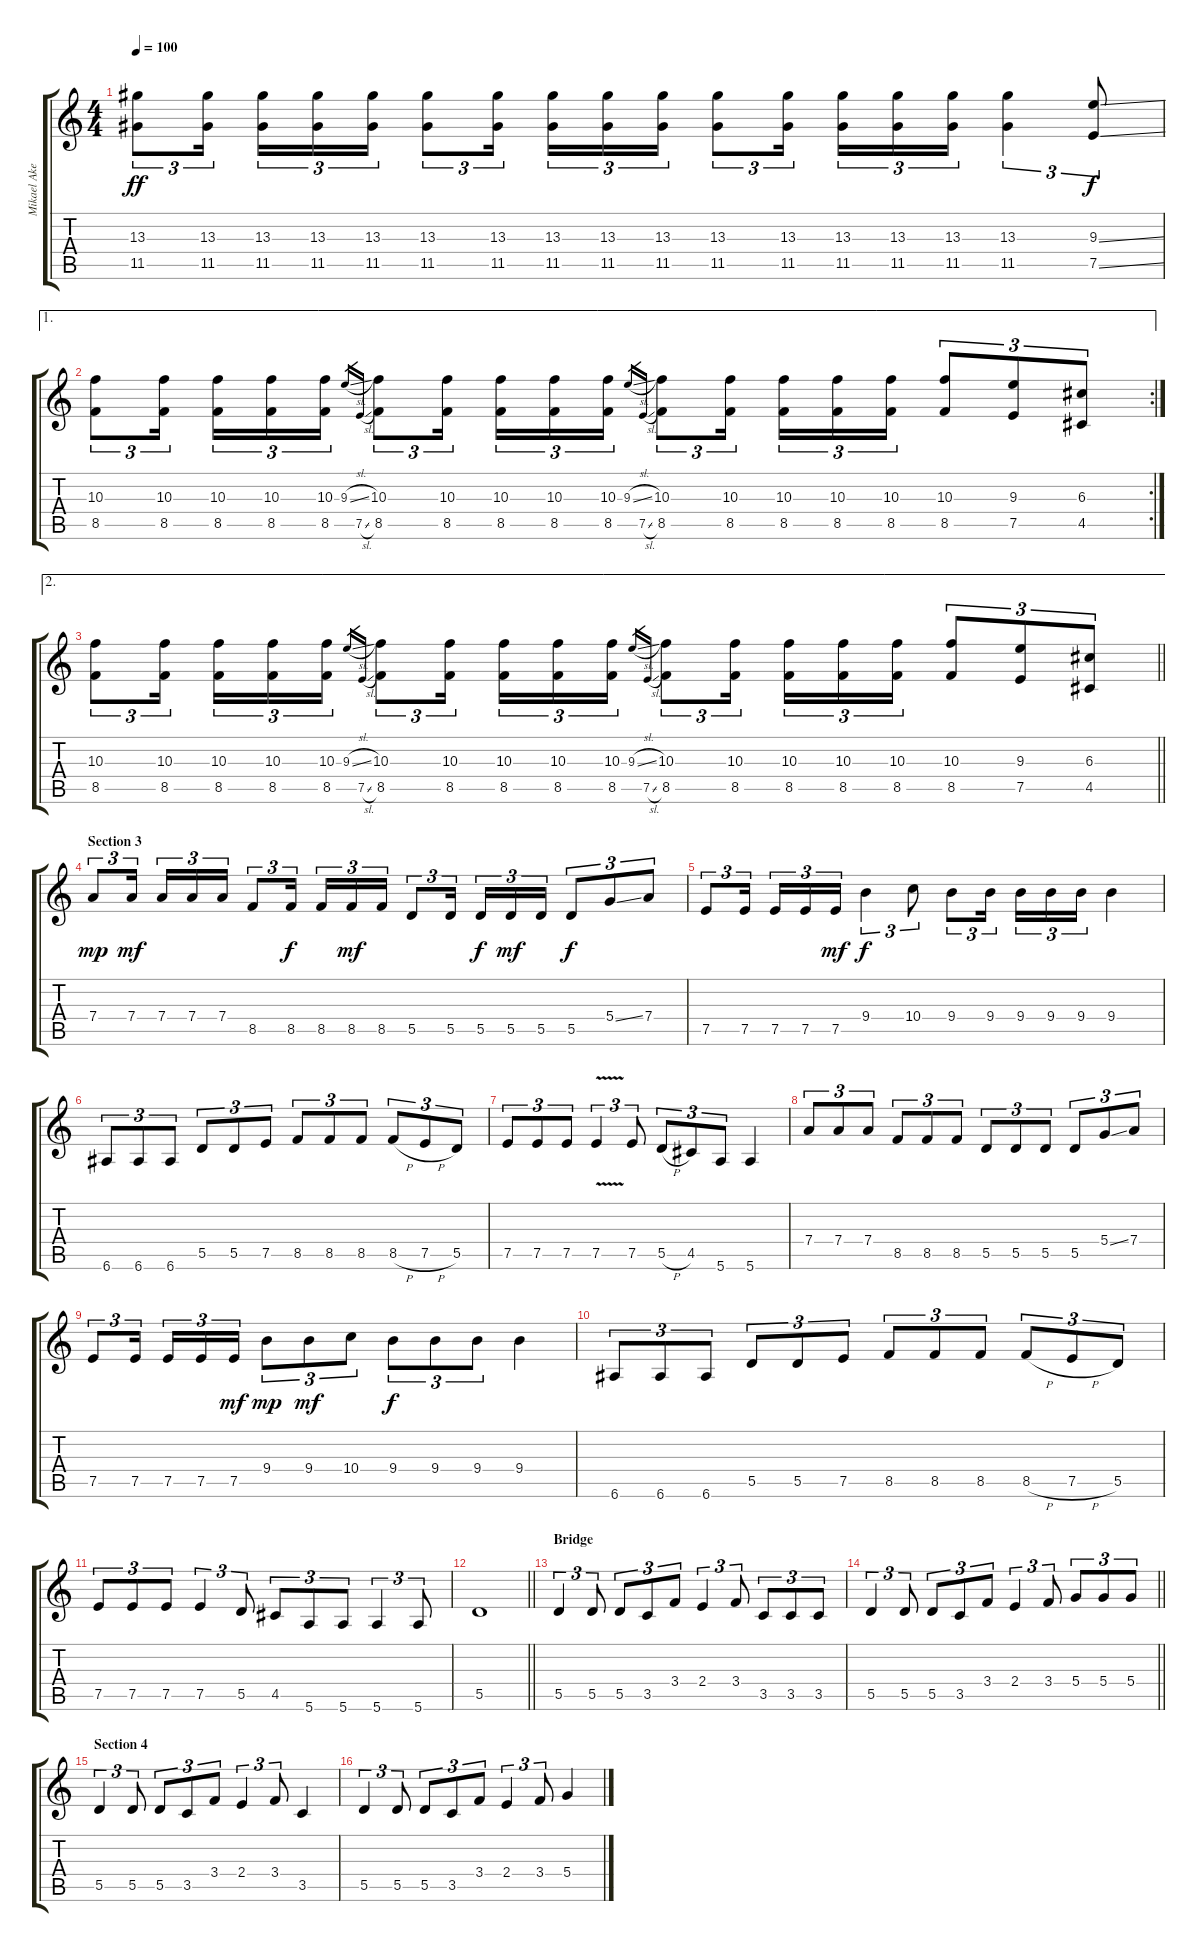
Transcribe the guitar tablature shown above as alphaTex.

\track ("Mikael Akerfeldt" "Mikael Ake") {instrument distortionguitar}
\staff {score tabs}
\tuning (E4 B3 G3 D3 A2 E2) {hide}
\ts (4 4)
\tempo 100
\clef g2
\ks c
(13.3 11.5).8{tu (3 2) dy ff} (13.3 11.5).16{tu (3 2) beam splitsecondary} (13.3 11.5).16{tu (3 2)} (13.3 11.5).16{tu (3 2)} (13.3 11.5).16{tu (3 2)} (13.3 11.5).8{tu (3 2)} (13.3 11.5).16{tu (3 2) beam splitsecondary} (13.3 11.5).16{tu (3 2)} (13.3 11.5).16{tu (3 2)} (13.3 11.5).16{tu (3 2)} (13.3 11.5).8{tu (3 2)} (13.3 11.5).16{tu (3 2) beam splitsecondary} (13.3 11.5).16{tu (3 2)} (13.3 11.5).16{tu (3 2)} (13.3 11.5).16{tu (3 2)} (13.3 11.5).4{tu (3 2)} (9.3{ss} 7.5{ss}).8{tu (3 2) dy f} |
\ae 1
\rc 2
(10.3 8.5).8{tu (3 2)} (10.3 8.5).16{tu (3 2) beam splitsecondary} (10.3 8.5).16{tu (3 2)} (10.3 8.5).16{tu (3 2)} (10.3 8.5).16{tu (3 2)} 9.3{sl}.16{gr} 7.5{sl}.16{gr} (10.3 8.5).8{tu (3 2)} (10.3 8.5).16{tu (3 2) beam splitsecondary} (10.3 8.5).16{tu (3 2)} (10.3 8.5).16{tu (3 2)} (10.3 8.5).16{tu (3 2)} 9.3{sl}.16{gr} 7.5{sl}.16{gr} (10.3 8.5).8{tu (3 2)} (10.3 8.5).16{tu (3 2) beam splitsecondary} (10.3 8.5).16{tu (3 2)} (10.3 8.5).16{tu (3 2)} (10.3 8.5).16{tu (3 2)} (10.3 8.5).8{tu (3 2)} (9.3 7.5).8{tu (3 2)} (6.3 4.5).8{tu (3 2)} |
\ae 2
\barLineRight lightlight
(10.3 8.5).8{tu (3 2)} (10.3 8.5).16{tu (3 2) beam splitsecondary} (10.3 8.5).16{tu (3 2)} (10.3 8.5).16{tu (3 2)} (10.3 8.5).16{tu (3 2)} 9.3{sl}.16{gr} 7.5{sl}.16{gr} (10.3 8.5).8{tu (3 2)} (10.3 8.5).16{tu (3 2) beam splitsecondary} (10.3 8.5).16{tu (3 2)} (10.3 8.5).16{tu (3 2)} (10.3 8.5).16{tu (3 2)} 9.3{sl}.16{gr} 7.5{sl}.16{gr} (10.3 8.5).8{tu (3 2)} (10.3 8.5).16{tu (3 2) beam splitsecondary} (10.3 8.5).16{tu (3 2)} (10.3 8.5).16{tu (3 2)} (10.3 8.5).16{tu (3 2)} (10.3 8.5).8{tu (3 2)} (9.3 7.5).8{tu (3 2)} (6.3 4.5).8{tu (3 2)} |
\section ("" "Section 3")
7.4.8{tu (3 2) dy mp} 7.4.16{tu (3 2) dy mf beam splitsecondary} 7.4.16{tu (3 2)} 7.4.16{tu (3 2)} 7.4.16{tu (3 2)} 8.5.8{tu (3 2)} 8.5.16{tu (3 2) dy f beam splitsecondary} 8.5.16{tu (3 2)} 8.5.16{tu (3 2) dy mf} 8.5.16{tu (3 2)} 5.5.8{tu (3 2)} 5.5.16{tu (3 2) beam splitsecondary} 5.5.16{tu (3 2) dy f} 5.5.16{tu (3 2) dy mf} 5.5.16{tu (3 2)} 5.5.8{tu (3 2) dy f} 5.4{ss}.8{tu (3 2)} 7.4.8{tu (3 2)} |
7.5.8{tu (3 2)} 7.5.16{tu (3 2) beam splitsecondary} 7.5.16{tu (3 2)} 7.5.16{tu (3 2)} 7.5.16{tu (3 2) dy mf} 9.4.4{tu (3 2) dy f} 10.4.8{tu (3 2)} 9.4.8{tu (3 2)} 9.4.16{tu (3 2) beam splitsecondary} 9.4.16{tu (3 2)} 9.4.16{tu (3 2)} 9.4.16{tu (3 2)} 9.4.4 |
6.6.8{tu (3 2)} 6.6.8{tu (3 2)} 6.6.8{tu (3 2)} 5.5.8{tu (3 2)} 5.5.8{tu (3 2)} 7.5.8{tu (3 2)} 8.5.8{tu (3 2)} 8.5.8{tu (3 2)} 8.5.8{tu (3 2)} 8.5{h}.8{tu (3 2)} 7.5{h}.8{tu (3 2)} 5.5.8{tu (3 2)} |
7.5.8{tu (3 2)} 7.5.8{tu (3 2)} 7.5.8{tu (3 2)} 7.5{v}.4{tu (3 2)} 7.5.8{tu (3 2)} 5.5{h}.8{tu (3 2)} 4.5.8{tu (3 2)} 5.6.8{tu (3 2)} 5.6.4 |
7.4.8{tu (3 2)} 7.4.8{tu (3 2)} 7.4.8{tu (3 2)} 8.5.8{tu (3 2)} 8.5.8{tu (3 2)} 8.5.8{tu (3 2)} 5.5.8{tu (3 2)} 5.5.8{tu (3 2)} 5.5.8{tu (3 2)} 5.5.8{tu (3 2)} 5.4{ss}.8{tu (3 2)} 7.4.8{tu (3 2)} |
7.5.8{tu (3 2)} 7.5.16{tu (3 2) beam splitsecondary} 7.5.16{tu (3 2)} 7.5.16{tu (3 2)} 7.5.16{tu (3 2) dy mf} 9.4.8{tu (3 2) dy mp} 9.4.8{tu (3 2) dy mf} 10.4.8{tu (3 2)} 9.4.8{tu (3 2) dy f} 9.4.8{tu (3 2)} 9.4.8{tu (3 2)} 9.4.4 |
6.6.8{tu (3 2)} 6.6.8{tu (3 2)} 6.6.8{tu (3 2)} 5.5.8{tu (3 2)} 5.5.8{tu (3 2)} 7.5.8{tu (3 2)} 8.5.8{tu (3 2)} 8.5.8{tu (3 2)} 8.5.8{tu (3 2)} 8.5{h}.8{tu (3 2)} 7.5{h}.8{tu (3 2)} 5.5.8{tu (3 2)} |
7.5.8{tu (3 2)} 7.5.8{tu (3 2)} 7.5.8{tu (3 2)} 7.5.4{tu (3 2)} 5.5.8{tu (3 2)} 4.5.8{tu (3 2)} 5.6.8{tu (3 2)} 5.6.8{tu (3 2)} 5.6.4{tu (3 2)} 5.6.8{tu (3 2)} |
\barLineRight lightlight
5.5.1 |
\section ("" "Bridge")
5.5.4{tu (3 2)} 5.5.8{tu (3 2)} 5.5.8{tu (3 2)} 3.5.8{tu (3 2)} 3.4.8{tu (3 2)} 2.4.4{tu (3 2)} 3.4.8{tu (3 2)} 3.5.8{tu (3 2)} 3.5.8{tu (3 2)} 3.5.8{tu (3 2)} |
\barLineRight lightlight
5.5.4{tu (3 2)} 5.5.8{tu (3 2)} 5.5.8{tu (3 2)} 3.5.8{tu (3 2)} 3.4.8{tu (3 2)} 2.4.4{tu (3 2)} 3.4.8{tu (3 2)} 5.4.8{tu (3 2)} 5.4.8{tu (3 2)} 5.4.8{tu (3 2)} |
\section ("" "Section 4")
5.5.4{tu (3 2)} 5.5.8{tu (3 2)} 5.5.8{tu (3 2)} 3.5.8{tu (3 2)} 3.4.8{tu (3 2)} 2.4.4{tu (3 2)} 3.4.8{tu (3 2)} 3.5.4 |
5.5.4{tu (3 2)} 5.5.8{tu (3 2)} 5.5.8{tu (3 2)} 3.5.8{tu (3 2)} 3.4.8{tu (3 2)} 2.4.4{tu (3 2)} 3.4.8{tu (3 2)} 5.4.4
